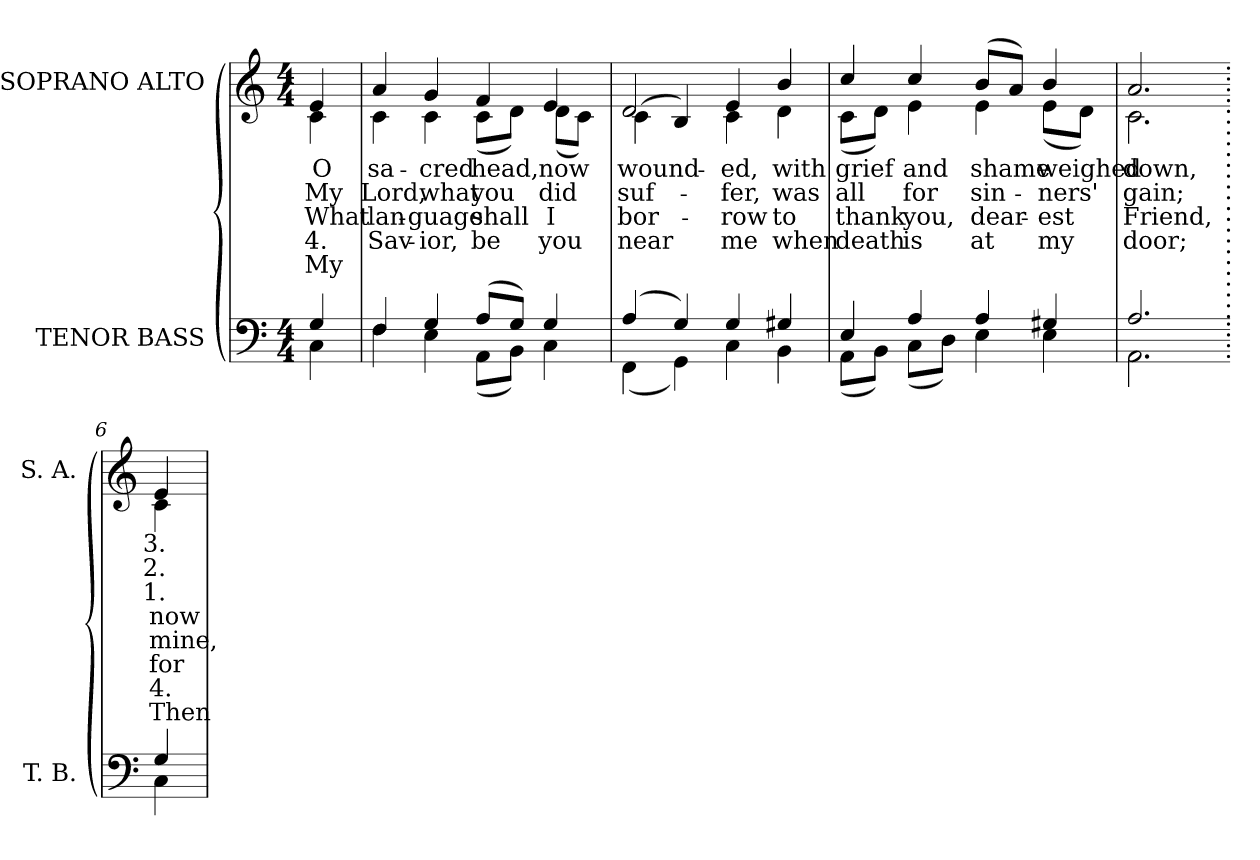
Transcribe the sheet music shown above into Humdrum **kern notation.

**kern	**kern	**text	**text	**text	**text	**text
*part2	*part1	*part1	*part1	*part1	*part1	*part1
*staff2	*staff1	*staff1	*staff1	*staff1	*staff1	*staff1
*I"TENOR BASS	*I"SOPRANO ALTO	*	*	*	*	*
*I'T. B.	*I'S. A.	*	*	*	*	*
!!LO:PB:g=z
*clefF4	*clefG2	*	*	*	*	*
*k[]	*k[]	*	*	*	*	*
*C:	*C:	*	*	*	*	*
*M4/4	*M4/4	*	*	*	*	*
*MM80	*MM80	*	*	*	*	*
=1	=1	=1	=1	=1	=1	=1
*^	*	*	*	*	*	*
!	!	!LO:TX:b:cj:t=1.	!	!	!	!	!
!	!	!LO:TX:b:cj:t=2.	!	!	!	!	!
!	!	!LO:TX:b:cj:t=3.	!	!	!	!	!
!	!	!LO:TX:a:B:t=Andante	!	!	!	!	!
!	!	!	!LO:LY:b:color=#000000	!LO:LY:b:color=#000000	!LO:LY:b:color=#000000	!LO:LY:b:color=#000000	!LO:LY:b:color=#000000
*	*	*^	*	*	*	*	*
4Gi/	4Ci\	4ei/	4ci\	O	My	What	4.	My
=2	=2	=2	=2	=2	=2	=2	=2	=2
!	!	!	!	!LO:LY:b:color=#000000	!LO:LY:b:color=#000000	!LO:LY:b:color=#000000	!LO:LY:b:color=#000000	!
4Fi/	4Fi\	4ai/	4ci\	sa-	Lord,	lan-	Sav-	.
!	!	!	!	!LO:LY:b:color=#000000	!LO:LY:b:color=#000000	!LO:LY:b:color=#000000	!LO:LY:b:color=#000000	!
4Gi/	4Ei\	4gi/	4ci\	-cred	what	-guage	-ior,	.
!	!	!	!	!LO:LY:b:color=#000000	!LO:LY:b:color=#000000	!LO:LY:b:color=#000000	!LO:LY:b:color=#000000	!
(8Ai/L	(8AAi\L	4fi/	(8ci\L	head,	you	shall	be	.
8Gi/J)	8BBi\J)	.	8di\J)	.	.	.	.	.
!	!	!	!	!LO:LY:b:color=#000000	!LO:LY:b:color=#000000	!LO:LY:b:color=#000000	!LO:LY:b:color=#000000	!
4Gi/	4Ci\	4ei/	(8di\L	now	did	I	you	.
.	.	.	8ci\J)	.	.	.	.	.
=3	=3	=3	=3	=3	=3	=3	=3	=3
!	!	!	!	!LO:LY:b:color=#000000	!LO:LY:b:color=#000000	!LO:LY:b:color=#000000	!LO:LY:b:color=#000000	!
(4Ai/	(4FFi\	2di/	(4ci\	wound-	suf-	bor-	near	.
4Gi/)	4GGi\)	.	4Bi/)	.	.	.	.	.
!	!	!	!	!LO:LY:b:color=#000000	!LO:LY:b:color=#000000	!LO:LY:b:color=#000000	!LO:LY:b:color=#000000	!
4Gi/	4Ci\	4ei/	4ci\	-ed,	-fer,	-row	me	.
!	!	!	!	!LO:LY:b:color=#000000	!LO:LY:b:color=#000000	!LO:LY:b:color=#000000	!LO:LY:b:color=#000000	!
4G#Xi/	4BBi\	4bi/	4di\	with	was	to	when	.
=4	=4	=4	=4	=4	=4	=4	=4	=4
!	!	!	!	!LO:LY:b:color=#000000	!LO:LY:b:color=#000000	!LO:LY:b:color=#000000	!LO:LY:b:color=#000000	!
4Ei/	(8AAi\L	4cci/	(8ci\L	grief	all	thank	death	.
.	8BBi\J)	.	8di\J)	.	.	.	.	.
!	!	!	!	!LO:LY:b:color=#000000	!LO:LY:b:color=#000000	!LO:LY:b:color=#000000	!LO:LY:b:color=#000000	!
4Ai/	(8Ci\L	4cci/	4ei\	and	for	you,	is	.
.	8Di\J)	.	.	.	.	.	.	.
!	!	!	!	!LO:LY:b:color=#000000	!LO:LY:b:color=#000000	!LO:LY:b:color=#000000	!LO:LY:b:color=#000000	!
4Ai/	4Ei\	(8bi/L	4ei\	shame	sin-	dear-	at	.
.	.	8ai/J)	.	.	.	.	.	.
!	!	!	!	!LO:LY:b:color=#000000	!LO:LY:b:color=#000000	!LO:LY:b:color=#000000	!LO:LY:b:color=#000000	!
4G#Xi/	4Ei\	4bi/	(8ei\L	weighed	-ners'	-est	my	.
.	.	.	8di\J)	.	.	.	.	.
=5	=5	=5	=5	=5	=5	=5	=5	=5
!	!	!	!	!LO:LY:b:color=#000000	!LO:LY:b:color=#000000	!LO:LY:b:color=#000000	!LO:LY:b:color=#000000	!
2.Ai/	2.AAi\	2.ai/	2.ci\	down,	gain;	Friend,	door;	.
!!LO:LB:g=z	!!
=6.	=6.	=6.	=6.	=6.	=6.	=6.	=6.	=6.
!	!	!LO:TX:b:cj:t=3.	!	!	!	!	!	!
!	!	!LO:TX:b:cj:t=2.	!	!	!	!	!	!
!	!	!LO:TX:b:cj:t=1.	!	!	!	!	!	!
!	!	!	!	!LO:LY:b:color=#000000	!LO:LY:b:color=#000000	!LO:LY:b:color=#000000	!LO:LY:b:color=#000000	!LO:LY:b:color=#000000
4Gi/	4Ci\	4ei/	4ci\	now	mine,	for	4.	Then
*v	*v	*	*	*	*	*	*	*
*	*v	*v	*	*	*	*	*
=	=	=	=	=	=	=
*-	*-	*-	*-	*-	*-	*-
